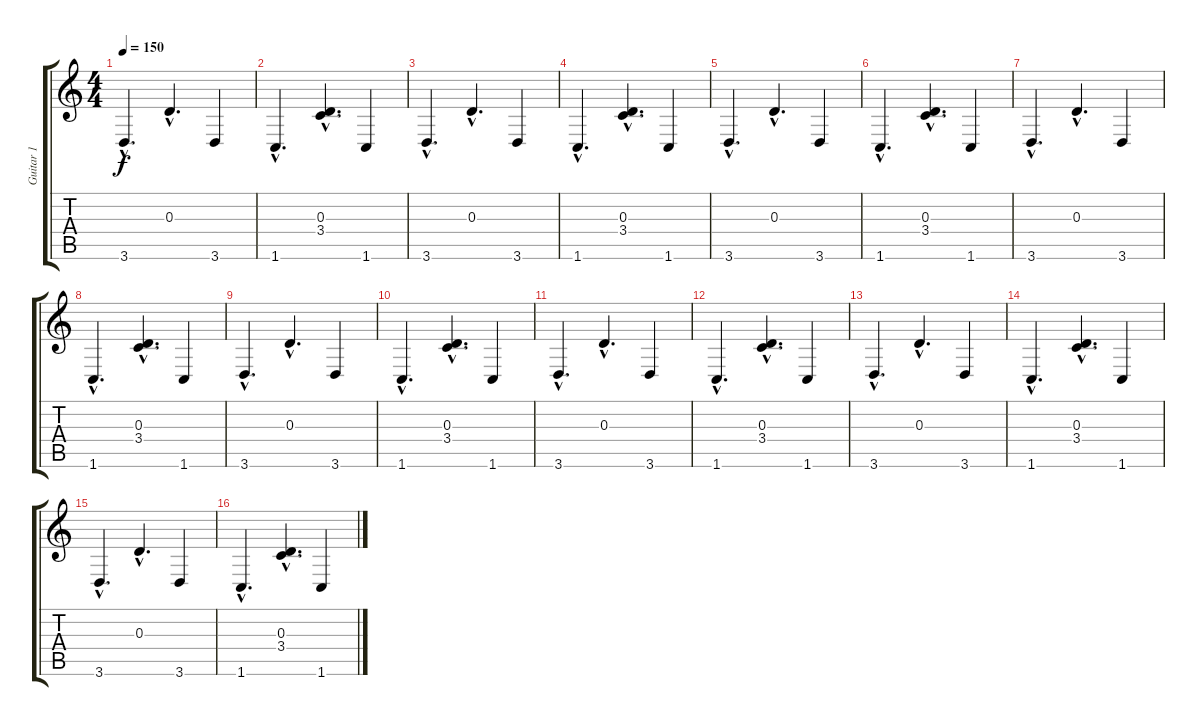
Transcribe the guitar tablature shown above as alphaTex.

\track ("Guitar 1" "Guitar 1") {instrument distortionguitar}
\staff {score tabs}
\tuning (B3 Gb3 D3 A2 E2 B1) {hide}
\ts (4 4)
\tempo 150
\clef g2
\ks c
3.6{hac}.4{d dy f} 0.3{hac}.4{d} 3.6.4 |
1.6{hac}.4{d} (0.3{hac} 3.4{hac}).4{d} 1.6.4 |
3.6{hac}.4{d} 0.3{hac}.4{d} 3.6.4 |
1.6{hac}.4{d} (0.3{hac} 3.4{hac}).4{d} 1.6.4 |
3.6{hac}.4{d} 0.3{hac}.4{d} 3.6.4 |
1.6{hac}.4{d} (0.3{hac} 3.4{hac}).4{d} 1.6.4 |
3.6{hac}.4{d} 0.3{hac}.4{d} 3.6.4 |
1.6{hac}.4{d} (0.3{hac} 3.4{hac}).4{d} 1.6.4 |
3.6{hac}.4{d} 0.3{hac}.4{d} 3.6.4 |
1.6{hac}.4{d} (0.3{hac} 3.4{hac}).4{d} 1.6.4 |
3.6{hac}.4{d} 0.3{hac}.4{d} 3.6.4 |
1.6{hac}.4{d} (0.3{hac} 3.4{hac}).4{d} 1.6.4 |
3.6{hac}.4{d} 0.3{hac}.4{d} 3.6.4 |
1.6{hac}.4{d} (0.3{hac} 3.4{hac}).4{d} 1.6.4 |
3.6{hac}.4{d} 0.3{hac}.4{d} 3.6.4 |
1.6{hac}.4{d} (0.3{hac} 3.4{hac}).4{d} 1.6.4
